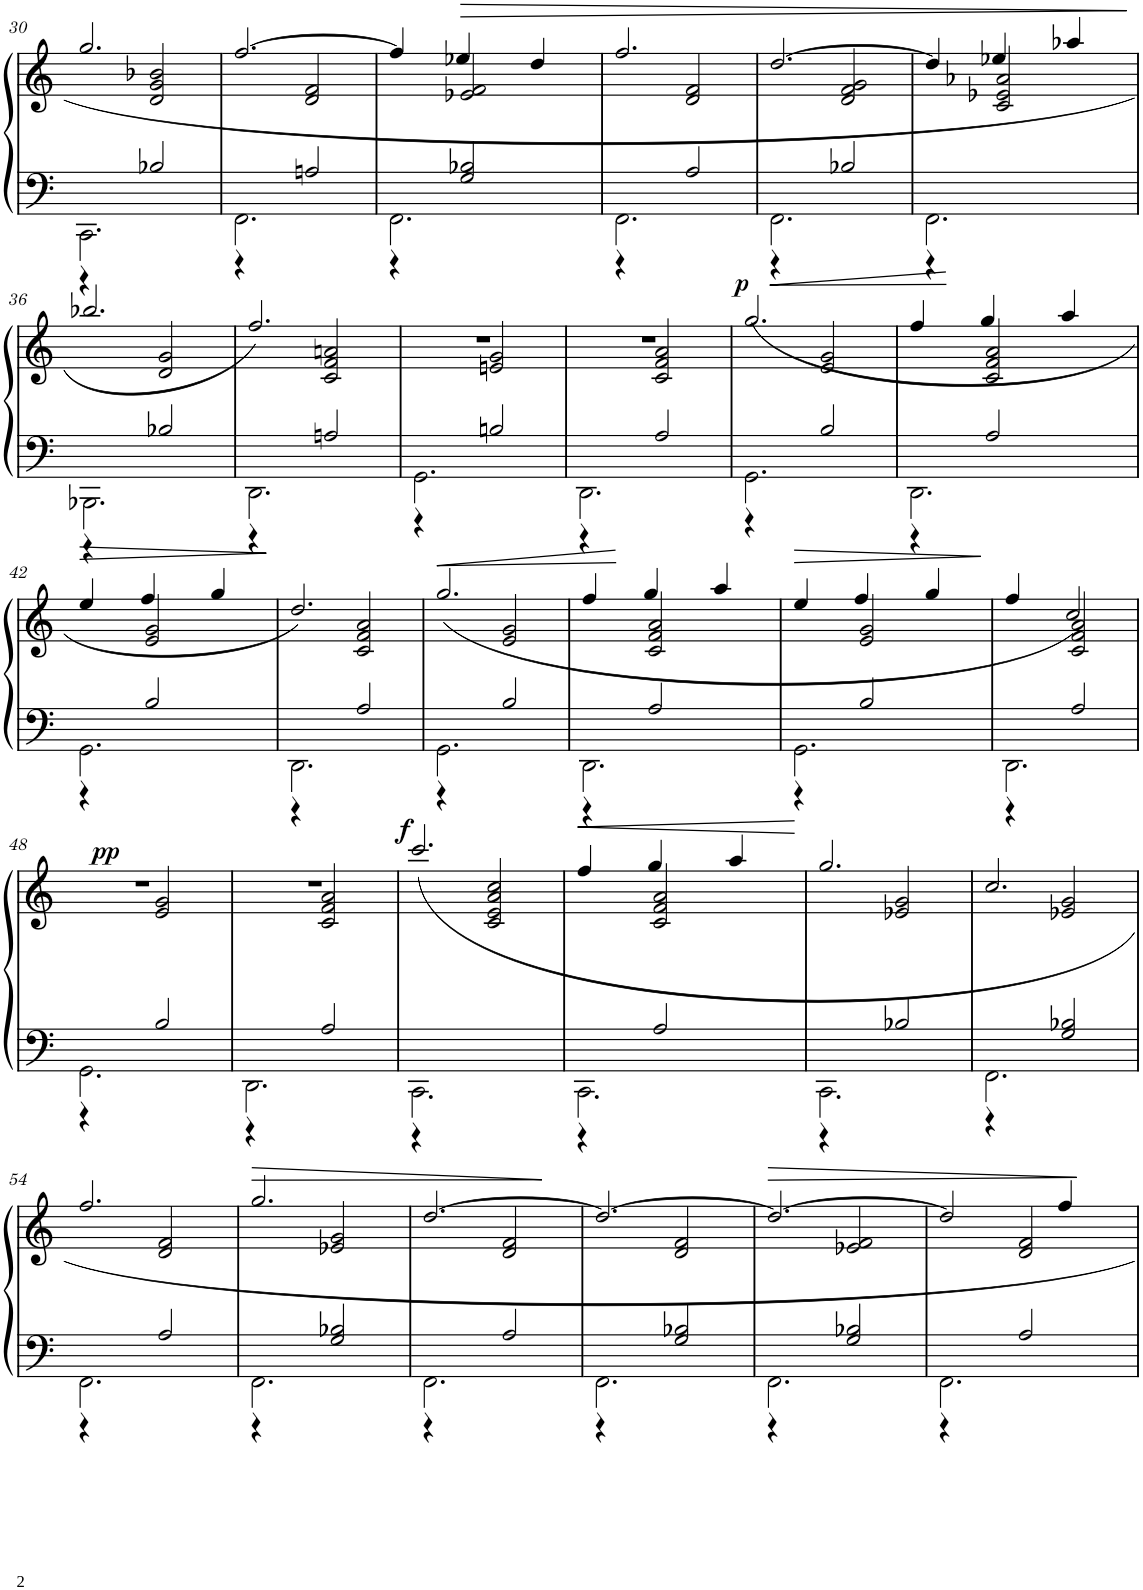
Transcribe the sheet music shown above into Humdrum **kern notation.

**kern	**kern	**dynam
*part1	*part1	*part1
*staff2	*staff1	*staff1/2
*I"Piano	*	*
*I'Pno	*	*
!!LO:PB:g=z
*clefF4	*clefG2	*
*k[]	*k[]	*
*M3/4	*M3/4	*
=30	=30	=30
*^	*^	*
*	*^	*	*	*
2.CC\	4r	4ryy	2.gg/	4ryy	.
.	2ryy	2B-X/	.	2d/ 2g/ 2b-X/	.
=31	=31	=31	=31	=31	=31
2.FF\	4r	4ryy	[>2.ff/	4ryy	.
.	2ryy	2An/	.	2d/ 2f/	.
=32	=32	=32	=32	=32	=32
2.FF\	4r	4ryy	4ff/]	4ryy	.
!	!	!	!	!	!LO:HP:b
.	2ryy	2G/ 2B-X/	4ee-X/	2e-X/ 2f/	>
.	.	.	4dd/	.	.
=33	=33	=33	=33	=33	=33
2.FF\	4r	4ryy	2.ff/	4ryy	.
.	2ryy	2A/	.	2d/ 2f/	.
=34	=34	=34	=34	=34	=34
2.FF\	4r	4ryy	[>2.dd/	4ryy	.
.	2ryy	2B-X/	.	2d/ 2f/ 2g/	.
*	*v	*v	*	*	*
=35	=35	=35	=35	=35
2.FF\	4r	4dd/]	4ryy	.
.	2ryy	4ee-X/	2c/ 2e-X/ 2a-X/	.
.	.	4aa-X/	.	.
*v	*v	*	*	*
*	*v	*v	*
.	.	]
!!LO:LB:g=z
=36	=36	=36
*^	*^	*
*	*^	*	*	*
2.BBB-X\	4r	4ryy	2.bb-X/	4ryy	.
.	2ryy	2B-X/	.	2d/ 2g/	.
=37	=37	=37	=37	=37	=37
2.DD\	4r	4ryy	2.ff/	4ryy	.
.	2ryy	2An/	.	2c/ 2f/ 2an/	.
=38	=38	=38	=38	=38	=38
2.GG\	4r	4ryy	2.r	4ryy	.
.	2ryy	2Bn/	.	2en/ 2g/	.
=39	=39	=39	=39	=39	=39
2.DD\	4r	4ryy	2.r	4ryy	.
.	2ryy	2A/	.	2c/ 2f/ 2a/	.
=40	=40	=40	=40	=40	=40
!	!	!	!	!	!LO:HP:b
!	!	!	!	!	!LO:DY:n=1:a
2.GG\	4r	4ryy	(2.gg/	4ryy	< p
.	2ryy	2B/	.	2e/ 2g/	.
=41	=41	=41	=41	=41	=41
2.DD\	4r	4ryy	4ff/	4ryy	.
.	2ryy	2A/	4gg/	2c/ 2f/ 2a/	[
.	.	.	4aa/	.	.
!!LO:LB:g=z	!!
=42	=42	=42	=42	=42	=42
!	!	!	!	!	!LO:HP:b
2.GG\	4r	4ryy	4ee/	4ryy	>
.	2ryy	2B/	4ff/	2e/ 2g/	.
.	.	.	4gg/	.	.
*v	*v	*v	*	*	*
*	*v	*v	*
.	.	]
=43	=43	=43
*^	*^	*
*	*^	*	*	*
2.DD\	4r	4ryy	2.dd/)	4ryy	.
.	2ryy	2A/	.	2c/ 2f/ 2a/	.
=44	=44	=44	=44	=44	=44
!	!	!	!	!	!LO:HP:b
2.GG\	4r	4ryy	(2.gg/	4ryy	<
.	2ryy	2B/	.	2e/ 2g/	.
=45	=45	=45	=45	=45	=45
2.DD\	4r	4ryy	4ff/	4ryy	.
.	2ryy	2A/	4gg/	2c/ 2f/ 2a/	[
.	.	.	4aa/	.	.
=46	=46	=46	=46	=46	=46
!	!	!	!	!	!LO:HP:b
2.GG\	4r	4ryy	4ee/	4ryy	>
.	2ryy	2B/	4ff/	2e/ 2g/	.
.	.	.	4gg/	.	.
*v	*v	*v	*	*	*
*	*v	*v	*
.	.	]
=47	=47	=47
*^	*^	*
*	*^	*	*	*
2.DD\	4r	4ryy	4ff/	4ryy	.
.	2ryy	2A/	2cc/)	2c/ 2f/ 2a/	.
!!LO:LB:g=z	!!
=48	=48	=48	=48	=48	=48
!	!	!	!	!	!LO:DY:a
2.GG\	4r	4ryy	2.r	4ryy	pp
.	2ryy	2B/	.	2e/ 2g/	.
=49	=49	=49	=49	=49	=49
2.DD\	4r	4ryy	2.r	4ryy	.
.	2ryy	2A/	.	2c/ 2f/ 2a/	.
=50	=50	=50	=50	=50	=50
!	!	!	!	!	!LO:DY:a
*	*v	*v	*	*	*
2.CC\	4r	2.ccc/	4ryy	f
.	2ryy	.	2c/ 2e/ 2a/ 2cc/	.
=51	=51	=51	=51	=51
*	*^	*	*	*
!	!	!	!	!	!LO:HP:b
2.CC\	4r	4ryy	4ff/	4ryy	<
.	2ryy	2A/	4gg/	2c/ 2f/ 2a/	.
.	.	.	4aa/	.	.
*v	*v	*v	*	*	*
*	*v	*v	*
.	.	[
=52	=52	=52
*^	*^	*
*	*^	*	*	*
2.CC\	4r	4ryy	2.gg/	4ryy	.
.	2ryy	2B-X/	.	2e-X/ 2g/	.
=53	=53	=53	=53	=53	=53
2.FF\	4r	4ryy	2.cc/	4ryy	.
.	2ryy	2G/ 2B-X/	.	2e-X/ 2g/	.
!!LO:LB:g=z	!!
=54	=54	=54	=54	=54	=54
2.FF\	4r	4ryy	2.ff/	4ryy	.
.	2ryy	2A/	.	2d/ 2f/	.
=55	=55	=55	=55	=55	=55
!	!	!	!	!	!LO:HP:b
2.FF\	4r	4ryy	2.gg/	4ryy	>
.	2ryy	2G/ 2B-X/	.	2e-X/ 2g/	.
=56	=56	=56	=56	=56	=56
2.FF\	4r	4ryy	[>2.dd/	4ryy	.
.	2ryy	2A/	.	2d/ 2f/	.
*v	*v	*v	*	*	*
*	*v	*v	*
.	.	]
=57	=57	=57
*^	*^	*
*	*^	*	*	*
2.FF\	4r	4ryy	2.dd/_	4ryy	.
.	2ryy	2G/ 2B-X/	.	2d/ 2f/	.
=58	=58	=58	=58	=58	=58
!	!	!	!	!	!LO:HP:b
2.FF\	4r	4ryy	2.dd/_	4ryy	>
.	2ryy	2G/ 2B-X/	.	2e-X/ 2f/	.
=59	=59	=59	=59	=59	=59
2.FF\	4r	4ryy	2dd/]	4ryy	.
.	2ryy	2A/	.	2d/ 2f/	.
.	.	.	4ff/	.	.
*v	*v	*v	*	*	*
*	*v	*v	*
.	.	]
=	=	=
*-	*-	*-
